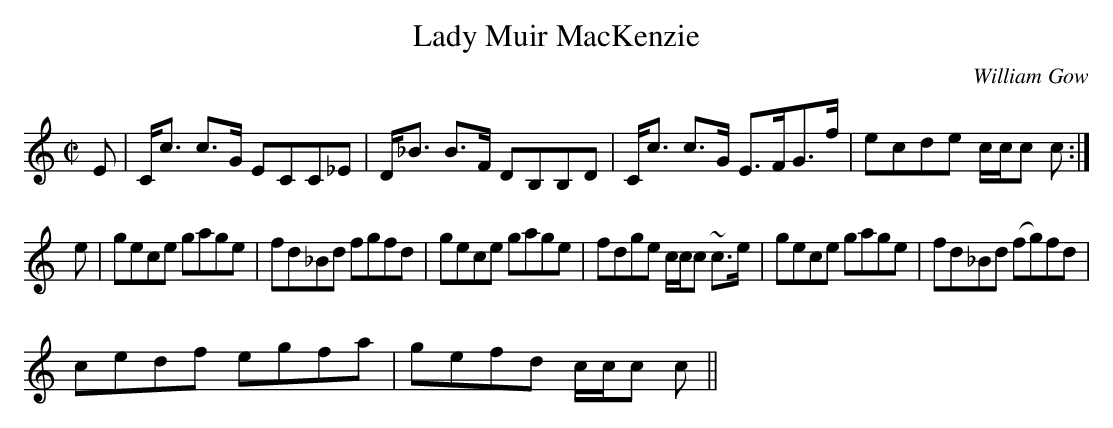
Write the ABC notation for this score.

X:1
T:Lady Muir MacKenzie
C:William Gow
M:C|
L:1/8
K:C
E|C<c c>G ECC_E|D<_B B>F DB,B,D|C<c c>G E>FG>f|ecde c/c/c c:|
e|gece gage|fd_Bd fgfd|gece gage|fdge c/c/c ~c>e|gece gage|fd_Bd (fg)fd|
cedf egfa|gefd c/c/c c||
